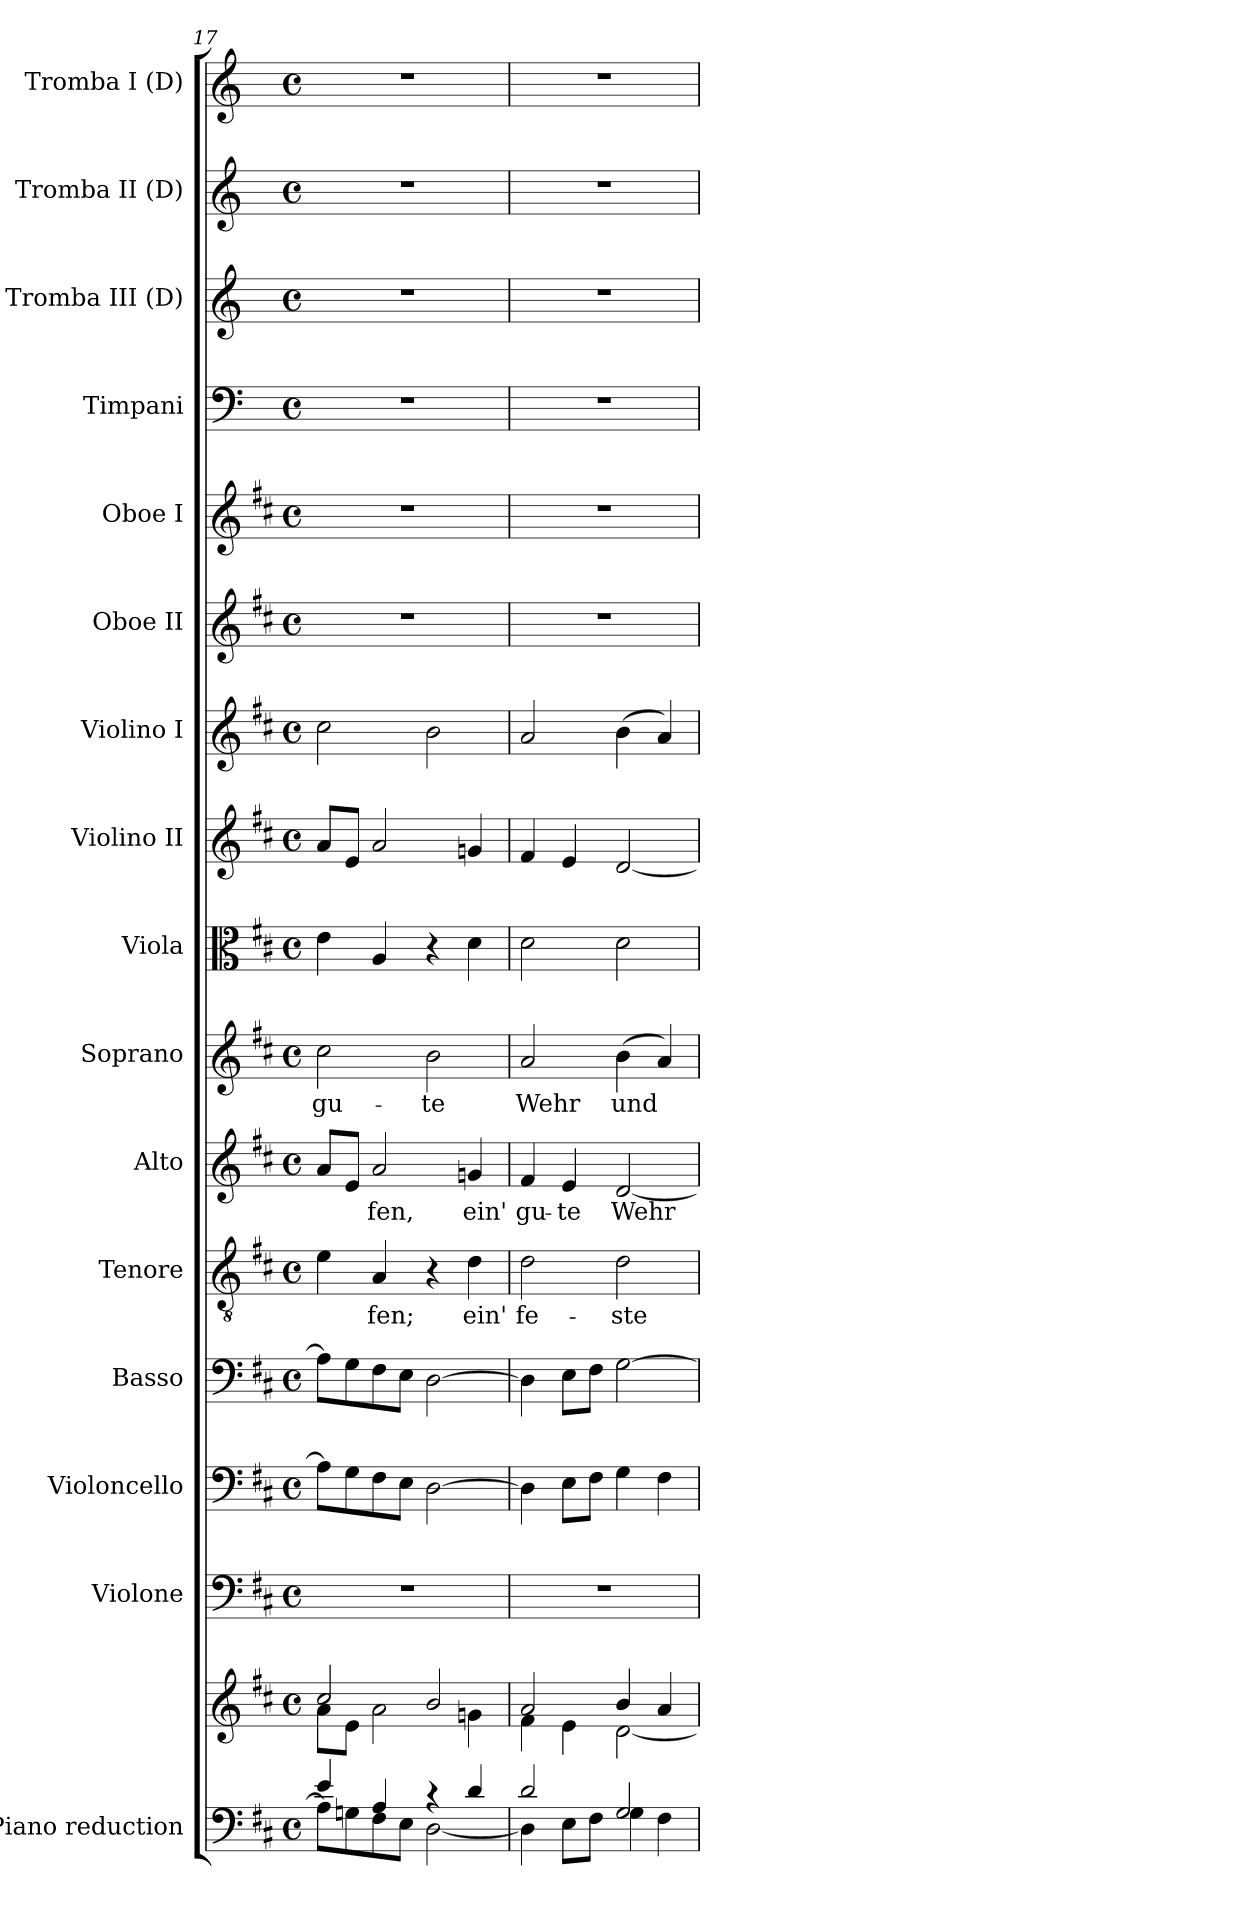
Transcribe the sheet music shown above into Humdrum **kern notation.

**kern	**kern	**kern	**kern	**kern	**kern	**text	**kern	**text	**kern	**text	**kern	**kern	**kern	**kern	**kern	**kern	**kern	**kern	**kern
*part16	*part16	*part15	*part14	*part13	*part12	*part12	*part11	*part11	*part10	*part10	*part9	*part8	*part7	*part6	*part5	*part4	*part3	*part2	*part1
*staff17	*staff16	*staff15	*staff14	*staff13	*staff12	*staff12	*staff11	*staff11	*staff10	*staff10	*staff9	*staff8	*staff7	*staff6	*staff5	*staff4	*staff3	*staff2	*staff1
*I"Piano reduction	*	*I"Violone	*I"Violoncello	*I"Basso	*I"Tenore	*	*I"Alto	*	*I"Soprano	*	*I"Viola	*I"Violino II	*I"Violino I	*I"Oboe II	*I"Oboe I	*I"Timpani	*I"Tromba III (D)	*I"Tromba II (D)	*I"Tromba I (D)
*I'Pno	*	*	*	*	*	*	*	*	*	*	*	*	*	*I'Ob	*I'Ob	*I'Timp	*	*	*
*clefF4	*clefG2	*clefF4	*clefF4	*clefF4	*clefGv2	*	*clefG2	*	*clefG2	*	*clefC3	*clefG2	*clefG2	*clefG2	*clefG2	*clefF4	*clefG2	*clefG2	*clefG2
*	*	*ITrd7c12	*	*	*	*	*	*	*	*	*	*	*	*	*	*	*ITrd-1c-2	*ITrd-1c-2	*ITrd-1c-2
*k[f#c#]	*k[f#c#]	*k[f#c#]	*k[f#c#]	*k[f#c#]	*k[f#c#]	*	*k[f#c#]	*	*k[f#c#]	*	*k[f#c#]	*k[f#c#]	*k[f#c#]	*k[f#c#]	*k[f#c#]	*k[]	*k[f#c#]	*k[f#c#]	*k[f#c#]
*M4/4	*M4/4	*M4/4	*M4/4	*M4/4	*M4/4	*	*M4/4	*	*M4/4	*	*M4/4	*M4/4	*M4/4	*M4/4	*M4/4	*M4/4	*M4/4	*M4/4	*M4/4
*met(c)	*met(c)	*met(c)	*met(c)	*met(c)	*met(c)	*	*met(c)	*	*met(c)	*	*met(c)	*met(c)	*met(c)	*met(c)	*met(c)	*met(c)	*met(c)	*met(c)	*met(c)
=17	=17	=17	=17	=17	=17	=17	=17	=17	=17	=17	=17	=17	=17	=17	=17	=17	=17	=17	=17
*^	*^	*	*	*	*	*	*	*	*	*	*	*	*	*	*	*	*	*	*
!	!	!	!	!	!	!	!	!	!	!	!	!LO:LY:b	!	!	!	!	!	!	!	!	!
4e/	8A\L]	2cc#/	8a\L	1r	8A\L]	8A\L]	4e\	.	8a/L	.	2cc#\	gu-	4e\	8a/L	2cc#\	1r	1r	1r	1r	1r	1r
.	8Gn\	.	8e\J	.	8G\	8G\	.	.	8e/J	.	.	.	.	8e/J	.	.	.	.	.	.	.
!	!	!	!	!	!	!	!	!LO:LY:b	!	!LO:LY:b	!	!	!	!	!	!	!	!	!	!	!
4A/	8F#\	.	2a\	.	8F#\	8F#\	4A/	fen;	2a/	fen,	.	.	4A/	2a/	.	.	.	.	.	.	.
.	8E\J	.	.	.	8E\J	8E\J	.	.	.	.	.	.	.	.	.	.	.	.	.	.	.
!	!	!	!	!	!	!	!	!	!	!	!	!LO:LY:b	!	!	!	!	!	!	!	!	!
4r	[2D\	2b/	.	.	[2D\	[2D\	4r	.	.	.	2b\	te	4r	.	2b\	.	.	.	.	.	.
!	!	!	!	!	!	!	!	!LO:LY:b	!	!LO:LY:b	!	!	!	!	!	!	!	!	!	!	!
4d/	.	.	4gn\	.	.	.	4d\	ein'	4gn/	ein'	.	.	4d\	4gn/	.	.	.	.	.	.	.
=18	=18	=18	=18	=18	=18	=18	=18	=18	=18	=18	=18	=18	=18	=18	=18	=18	=18	=18	=18	=18	=18
!	!	!	!	!	!	!	!	!LO:LY:b	!	!LO:LY:b	!	!LO:LY:b	!	!	!	!	!	!	!	!	!
2d/	4D\]	2a/	4f#\	1r	4D\]	4D\]	2d\	fe-	4f#/	gu-	2a/	Wehr	2d\	4f#/	2a/	1r	1r	1r	1r	1r	1r
!	!	!	!	!	!	!	!	!	!	!LO:LY:b	!	!	!	!	!	!	!	!	!	!	!
.	8E\L	.	4e\	.	8E\L	8E\L	.	.	4e/	te	.	.	.	4e/	.	.	.	.	.	.	.
.	8F#\J	.	.	.	8F#\J	8F#\J	.	.	.	.	.	.	.	.	.	.	.	.	.	.	.
!	!	!	!	!	!	!	!	!LO:LY:b	!	!LO:LY:b	!	!LO:LY:b	!	!	!	!	!	!	!	!	!
2G/	4G\	4b/	[2d\	.	4G\	[2G\	2d\	ste	[2d/	-Wehr	(4b\	und	2d\	[2d/	(4b\	.	.	.	.	.	.
.	4F#\	4a/	.	.	4F#\	.	.	.	.	.	4a/)	.	.	.	4a/)	.	.	.	.	.	.
*v	*v	*	*	*	*	*	*	*	*	*	*	*	*	*	*	*	*	*	*	*	*
*	*v	*v	*	*	*	*	*	*	*	*	*	*	*	*	*	*	*	*	*	*
=	=	=	=	=	=	=	=	=	=	=	=	=	=	=	=	=	=	=	=
*-	*-	*-	*-	*-	*-	*-	*-	*-	*-	*-	*-	*-	*-	*-	*-	*-	*-	*-	*-
